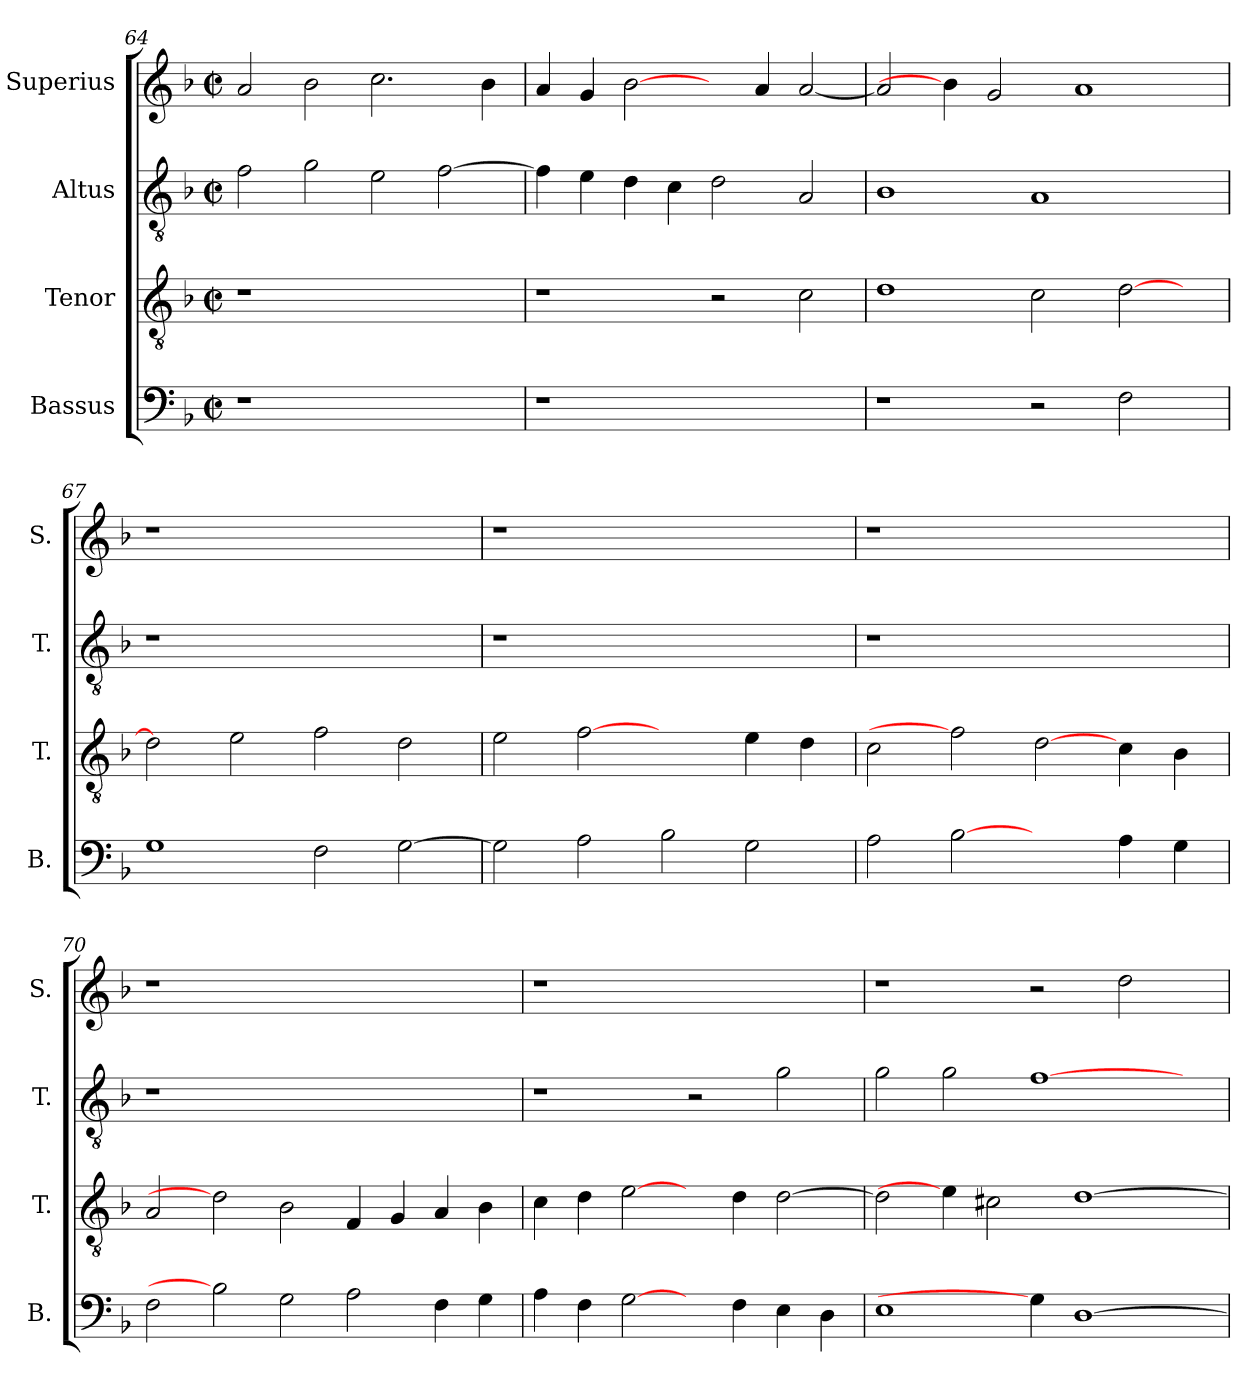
**kern	**kern	**kern	**kern
*part4	*part3	*part2	*part1
*staff4	*staff3	*staff2	*staff1
*I"Bassus	*I"Tenor	*I"Altus	*I"Superius
*I'B.	*I'T.	*I'T.	*I'S.
*clefF4	*clefGv2	*clefGv2	*clefG2
*	*ITrd7c12	*ITrd7c12	*
*k[b-]	*k[b-]	*k[b-]	*k[b-]
*F:	*F:	*F:	*F:
*M2/2	*M2/2	*M2/2	*M2/2
*met(c|)	*met(c|)	*met(c|)	*met(c|)
=64	=64	=64	=64
!LO:N:vis=1	!LO:N:vis=1	!	!
1r	1r	2Fi\	2ai/
.	.	2Gi\	2b-i\
1ryy	1ryy	2Ei\	2.cci\
.	.	[>2Fi\	.
.	.	.	4b-i\
!!LO:LB:g=z
=65	=65	=65	=65
!LO:N:vis=1	!	!	!
1r	1r	4Fi\]	4ai/
.	.	4Ei\	4gi/
.	.	4Di\	[2b-i\
.	.	4Ci\	.
1ryy	2r	2Di\	4ryy
.	.	.	4ai/
.	2Ci\	2AAi/	[<2ai/
=66	=66	=66	=66
1r	1Di	1BB-i	2ai/]
.	.	.	4b-i\]
.	.	.	2gi/
2r	2Ci\	1AAi	.
.	.	.	1ai
2Fi\	[>2Di\	.	.
4ryy	4ryy	4ryy	.
=67	=67	=67	=67
!	!	!LO:N:vis=1	!LO:N:vis=1
1Gi	2Di\]	1r	1r
.	2Ei\	.	.
2Fi\	2Fi\	1ryy	1ryy
[>2Gi\	2Di\	.	.
=68	=68	=68	=68
!	!	!LO:N:vis=1	!LO:N:vis=1
2Gi\]	2Ei\	1r	1r
2Ai\	[2Fi	.	.
2B-i\	2ryy	1ryy	1ryy
2Gi\	4Ei\	.	.
.	4Di\	.	.
=69	=69	=69	=69
!	!	!LO:N:vis=1	!LO:N:vis=1
2Ai\	2Ci\	1r	1r
[2B-i	2Fi]	.	.
2ryy	[2Di	1ryy	1ryy
4Ai\	4Ci\	.	.
4Gi\	4BB-i\	.	.
!!LO:LB:g=z
=70	=70	=70	=70
!	!	!LO:N:vis=1	!LO:N:vis=1
2Fi\	2AAi/	1r	1r
2B-i]	2Di]	.	.
2Gi\	2BB-i\	1.ryy	1.ryy
2Ai\	4FFi/	.	.
.	4GGi/	.	.
4Fi\	4AAi/	.	.
4Gi\	4BB-i\	.	.
=71	=71	=71	=71
!	!	!	!LO:N:vis=1
4Ai\	4Ci\	1r	1r
4Fi\	4Di\	.	.
[2Gi\	[2Ei\	.	.
4ryy	4ryy	2r	1ryy
4Fi\	4Di\	.	.
4Ei\	[>2Di\	2Gi\	.
4Di\	.	.	.
=72	=72	=72	=72
1Ei	2Di\]	2Gi\	1r
.	4Ei\]	2Gi\	.
.	2C#Xi\	.	.
4Gi\]	.	[>1Fi	2r
[>1Di	[>1Di	.	.
.	.	.	2ddi\
.	.	4ryy	4ryy
=	=	=	=
*-	*-	*-	*-
